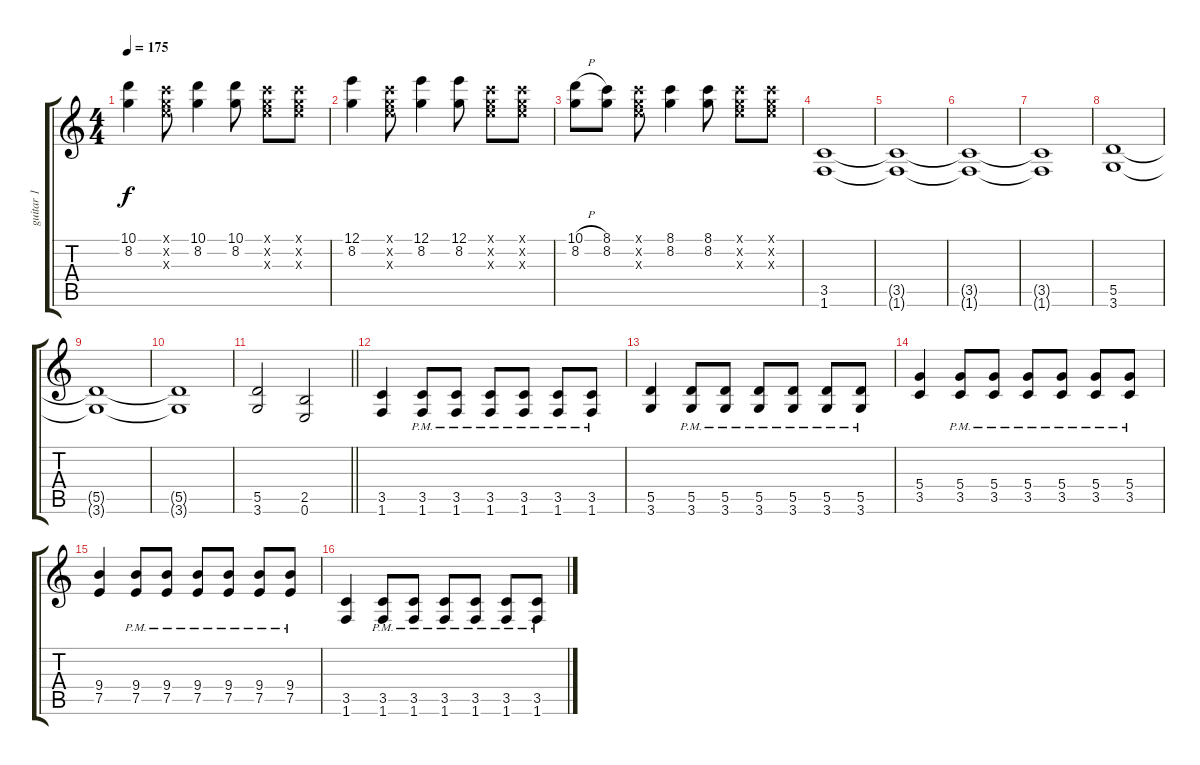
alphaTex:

\track ("guitar 1" "guitar 1") {instrument overdrivenguitar}
\staff {score tabs}
\tuning (E4 B3 G3 D3 A2 E2) {hide}
\ts (4 4)
\tempo 175
\clef g2
\ks c
(10.1 8.2).4{dy f} (8.1{x} 8.2{x} 9.3{x}).8 (10.1 8.2).4 (10.1 8.2).8 (8.1{x} 8.2{x} 9.3{x}).8 (8.1{x} 8.2{x} 9.3{x}).8 |
(12.1 8.2).4 (8.1{x} 8.2{x} 9.3{x}).8 (12.1 8.2).4 (12.1 8.2).8 (8.1{x} 8.2{x} 9.3{x}).8 (8.1{x} 8.2{x} 9.3{x}).8 |
(10.1{h} 8.2).8 (8.1 8.2).8 (8.1{x} 8.2{x} 9.3{x}).8 (8.1 8.2).4 (8.1 8.2).8 (8.1{x} 8.2{x} 9.3{x}).8 (8.1{x} 8.2{x} 9.3{x}).8 |
(3.5 1.6).1 |
(3.5{t} 1.6{t}).1 |
(3.5{t} 1.6{t}).1 |
(3.5{t} 1.6{t}).1 |
(5.5 3.6).1 |
(5.5{t} 3.6{t}).1 |
(5.5{t} 3.6{t}).1 |
\barLineRight lightlight
(5.5 3.6).2 (2.5 0.6).2 |
(3.5 1.6).4 (3.5{pm} 1.6{pm}).8 (3.5{pm} 1.6{pm}).8 (3.5{pm} 1.6{pm}).8 (3.5{pm} 1.6{pm}).8 (3.5{pm} 1.6{pm}).8 (3.5{pm} 1.6{pm}).8 |
(5.5 3.6).4 (5.5{pm} 3.6{pm}).8 (5.5{pm} 3.6{pm}).8 (5.5{pm} 3.6{pm}).8 (5.5{pm} 3.6{pm}).8 (5.5{pm} 3.6{pm}).8 (5.5{pm} 3.6{pm}).8 |
(5.4 3.5).4 (5.4{pm} 3.5{pm}).8 (5.4{pm} 3.5{pm}).8 (5.4{pm} 3.5{pm}).8 (5.4{pm} 3.5{pm}).8 (5.4{pm} 3.5{pm}).8 (5.4{pm} 3.5{pm}).8 |
(9.4 7.5).4 (9.4{pm} 7.5{pm}).8 (9.4{pm} 7.5{pm}).8 (9.4{pm} 7.5{pm}).8 (9.4{pm} 7.5{pm}).8 (9.4{pm} 7.5{pm}).8 (9.4{pm} 7.5{pm}).8 |
(3.5 1.6).4 (3.5{pm} 1.6{pm}).8 (3.5{pm} 1.6{pm}).8 (3.5{pm} 1.6{pm}).8 (3.5{pm} 1.6{pm}).8 (3.5{pm} 1.6{pm}).8 (3.5{pm} 1.6{pm}).8
